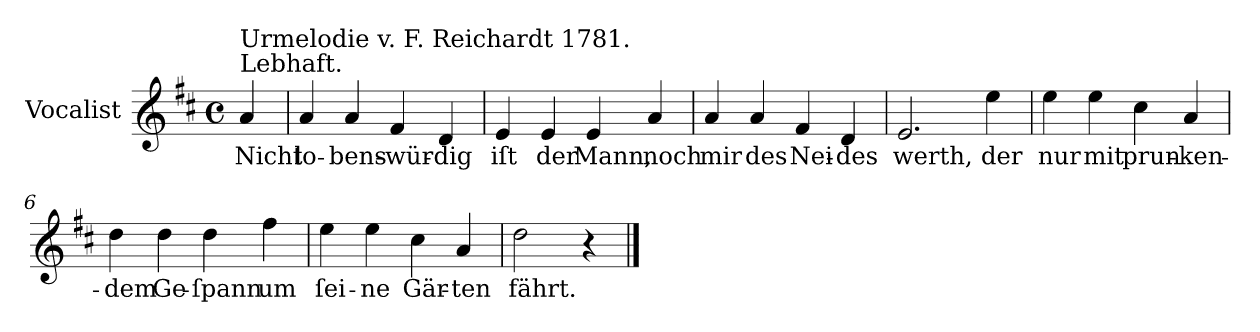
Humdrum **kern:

**kern	**text
*part1	*part1
*staff1	*staff1
*I"Vocalist	*
*k[f#c#]	*
*D:	*
*M4/4	*
*met(c)	*
=	=
!LO:TX:a:t=Lebhaft.	!
!LO:TX:a:t=Urmelodie v. F. Reichardt 1781.	!
4a	Nicht
=1	=1
4a	lo-
4a	-bens-
4f#	-wür-
4d	-dig
=2	=2
4e	iſt
4e	der
4e	Mann,
4a	noch
=3	=3
4a	mir
4a	des
4f#	Nei-
4d	-des
=4	=4
2.e	werth,
4ee	der
=5	=5
4ee	nur
4ee	mit
4cc#	prun-
4a	-ken-
=6	=6
4dd	-dem
4dd	Ge-
4dd	-ſpann
4ff#	um
=7	=7
4ee	ſei-
4ee	-ne
4cc#	Gär-
4a	-ten
=8	=8
2dd	fährt.
4r	.
==	==
*-	*-
